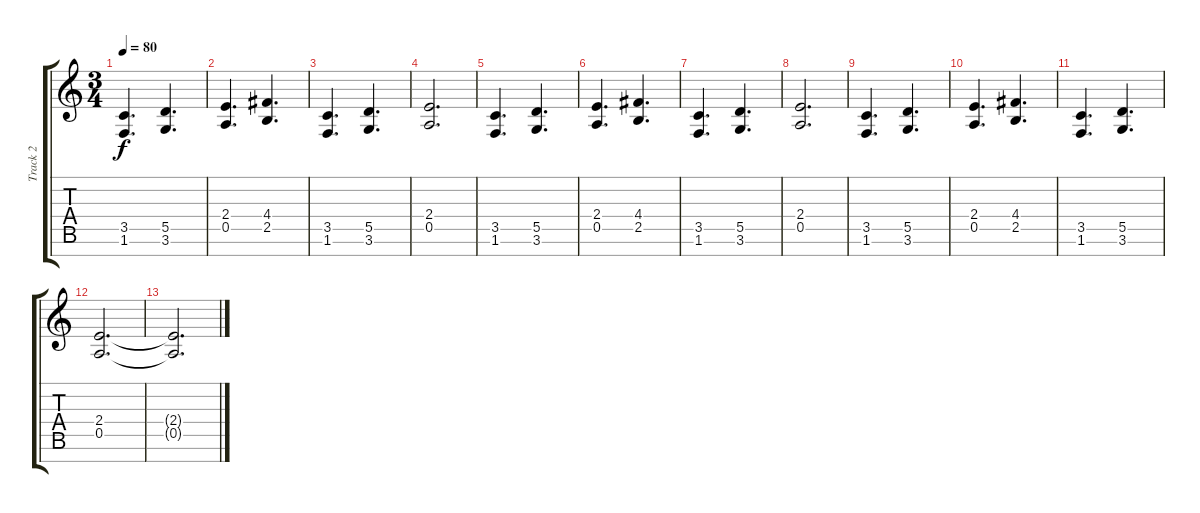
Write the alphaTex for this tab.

\track ("Track 2" "Track 2") {instrument distortionguitar}
\staff {score tabs}
\tuning (E4 B3 G3 D3 A2 E2 B1) {hide}
\ts (3 4)
\tempo 80
\clef g2
\ks c
(3.5 1.6).4{d dy f} (5.5 3.6).4{d} |
(2.4 0.5).4{d} (4.4 2.5).4{d} |
(3.5 1.6).4{d} (5.5 3.6).4{d} |
(2.4 0.5).2{d} |
(3.5 1.6).4{d} (5.5 3.6).4{d} |
(2.4 0.5).4{d} (4.4 2.5).4{d} |
(3.5 1.6).4{d} (5.5 3.6).4{d} |
(2.4 0.5).2{d} |
(3.5 1.6).4{d} (5.5 3.6).4{d} |
(2.4 0.5).4{d} (4.4 2.5).4{d} |
(3.5 1.6).4{d} (5.5 3.6).4{d} |
(2.4 0.5).2{d} |
(2.4{t} 0.5{t}).2{d}
